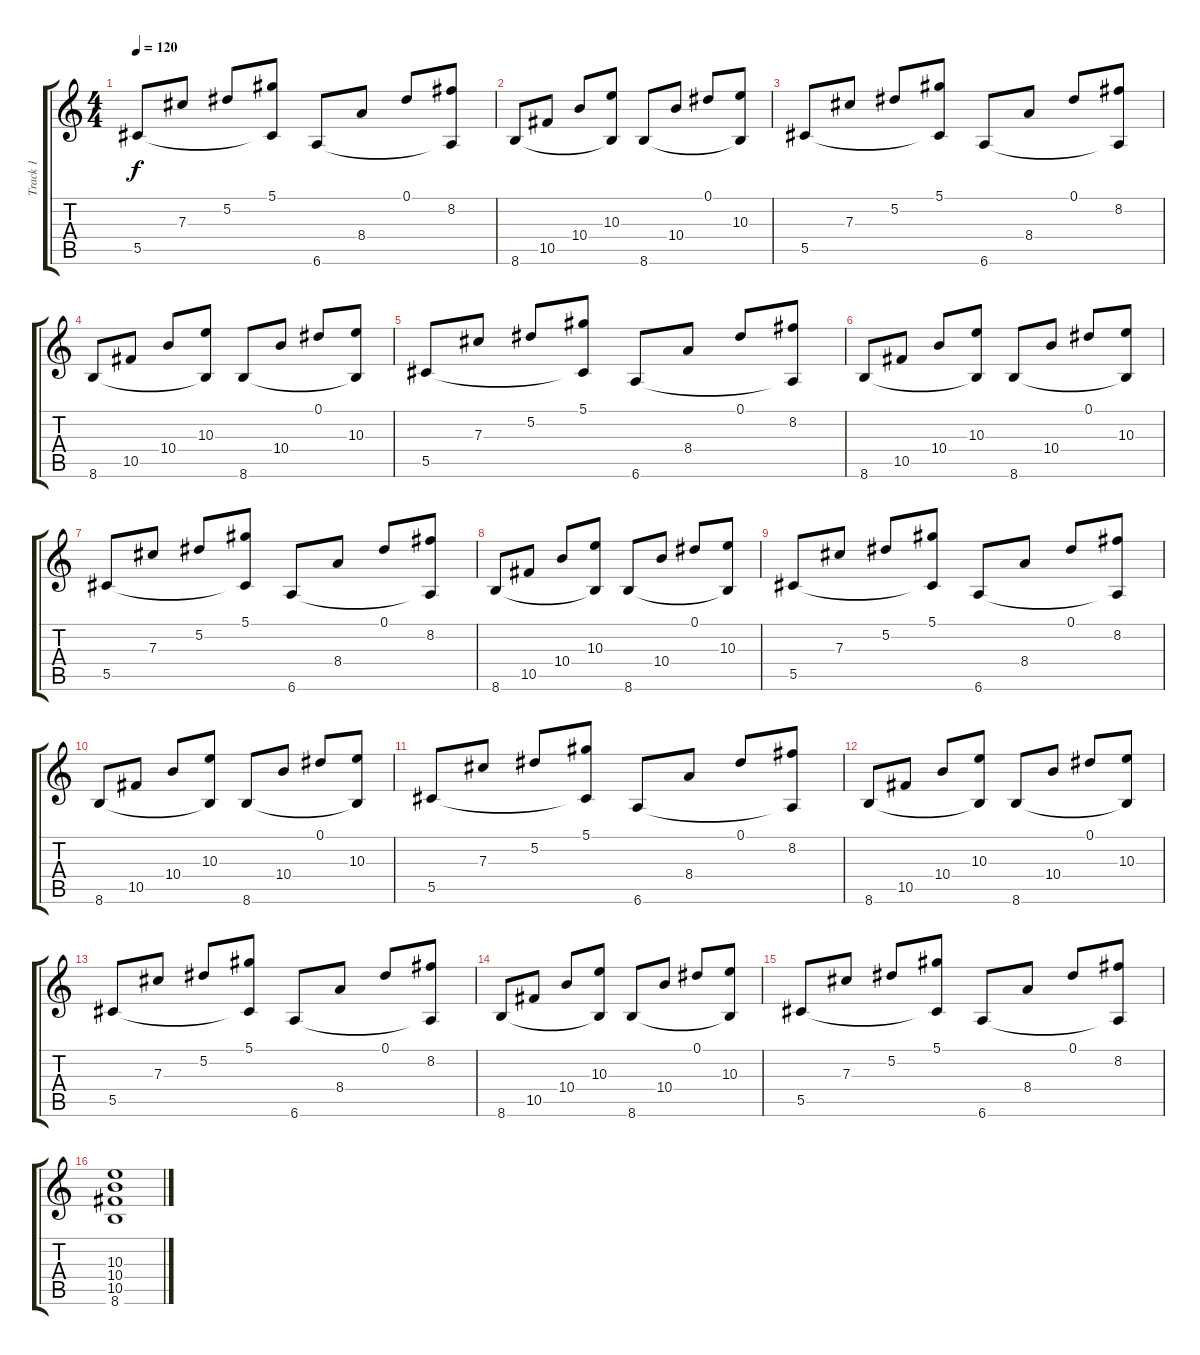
\track ("Track 1" "Track 1") {instrument acousticguitarsteel}
\staff {score tabs}
\tuning (Eb4 Bb3 Gb3 Db3 Ab2 Eb2) {hide}
\ts (4 4)
\tempo 120
\clef g2
\ks c
5.5.8{dy f} 7.3.8 5.2.8 (5.1 5.5{t}).8 6.6.8 8.4.8 0.1.8 (8.2 6.6{t}).8 |
8.6.8 10.5.8 10.4.8 (10.3 8.6{t}).8 8.6.8 10.4.8 0.1.8 (10.3 8.6{t}).8 |
5.5.8 7.3.8 5.2.8 (5.1 5.5{t}).8 6.6.8 8.4.8 0.1.8 (8.2 6.6{t}).8 |
8.6.8 10.5.8 10.4.8 (10.3 8.6{t}).8 8.6.8 10.4.8 0.1.8 (10.3 8.6{t}).8 |
5.5.8 7.3.8 5.2.8 (5.1 5.5{t}).8 6.6.8 8.4.8 0.1.8 (8.2 6.6{t}).8 |
8.6.8 10.5.8 10.4.8 (10.3 8.6{t}).8 8.6.8 10.4.8 0.1.8 (10.3 8.6{t}).8 |
5.5.8 7.3.8 5.2.8 (5.1 5.5{t}).8 6.6.8 8.4.8 0.1.8 (8.2 6.6{t}).8 |
8.6.8 10.5.8 10.4.8 (10.3 8.6{t}).8 8.6.8 10.4.8 0.1.8 (10.3 8.6{t}).8 |
5.5.8 7.3.8 5.2.8 (5.1 5.5{t}).8 6.6.8 8.4.8 0.1.8 (8.2 6.6{t}).8 |
8.6.8 10.5.8 10.4.8 (10.3 8.6{t}).8 8.6.8 10.4.8 0.1.8 (10.3 8.6{t}).8 |
5.5.8 7.3.8 5.2.8 (5.1 5.5{t}).8 6.6.8 8.4.8 0.1.8 (8.2 6.6{t}).8 |
8.6.8 10.5.8 10.4.8 (10.3 8.6{t}).8 8.6.8 10.4.8 0.1.8 (10.3 8.6{t}).8 |
5.5.8 7.3.8 5.2.8 (5.1 5.5{t}).8 6.6.8 8.4.8 0.1.8 (8.2 6.6{t}).8 |
8.6.8 10.5.8 10.4.8 (10.3 8.6{t}).8 8.6.8 10.4.8 0.1.8 (10.3 8.6{t}).8 |
5.5.8 7.3.8 5.2.8 (5.1 5.5{t}).8 6.6.8 8.4.8 0.1.8 (8.2 6.6{t}).8 |
(10.3 10.4 10.5 8.6).1
